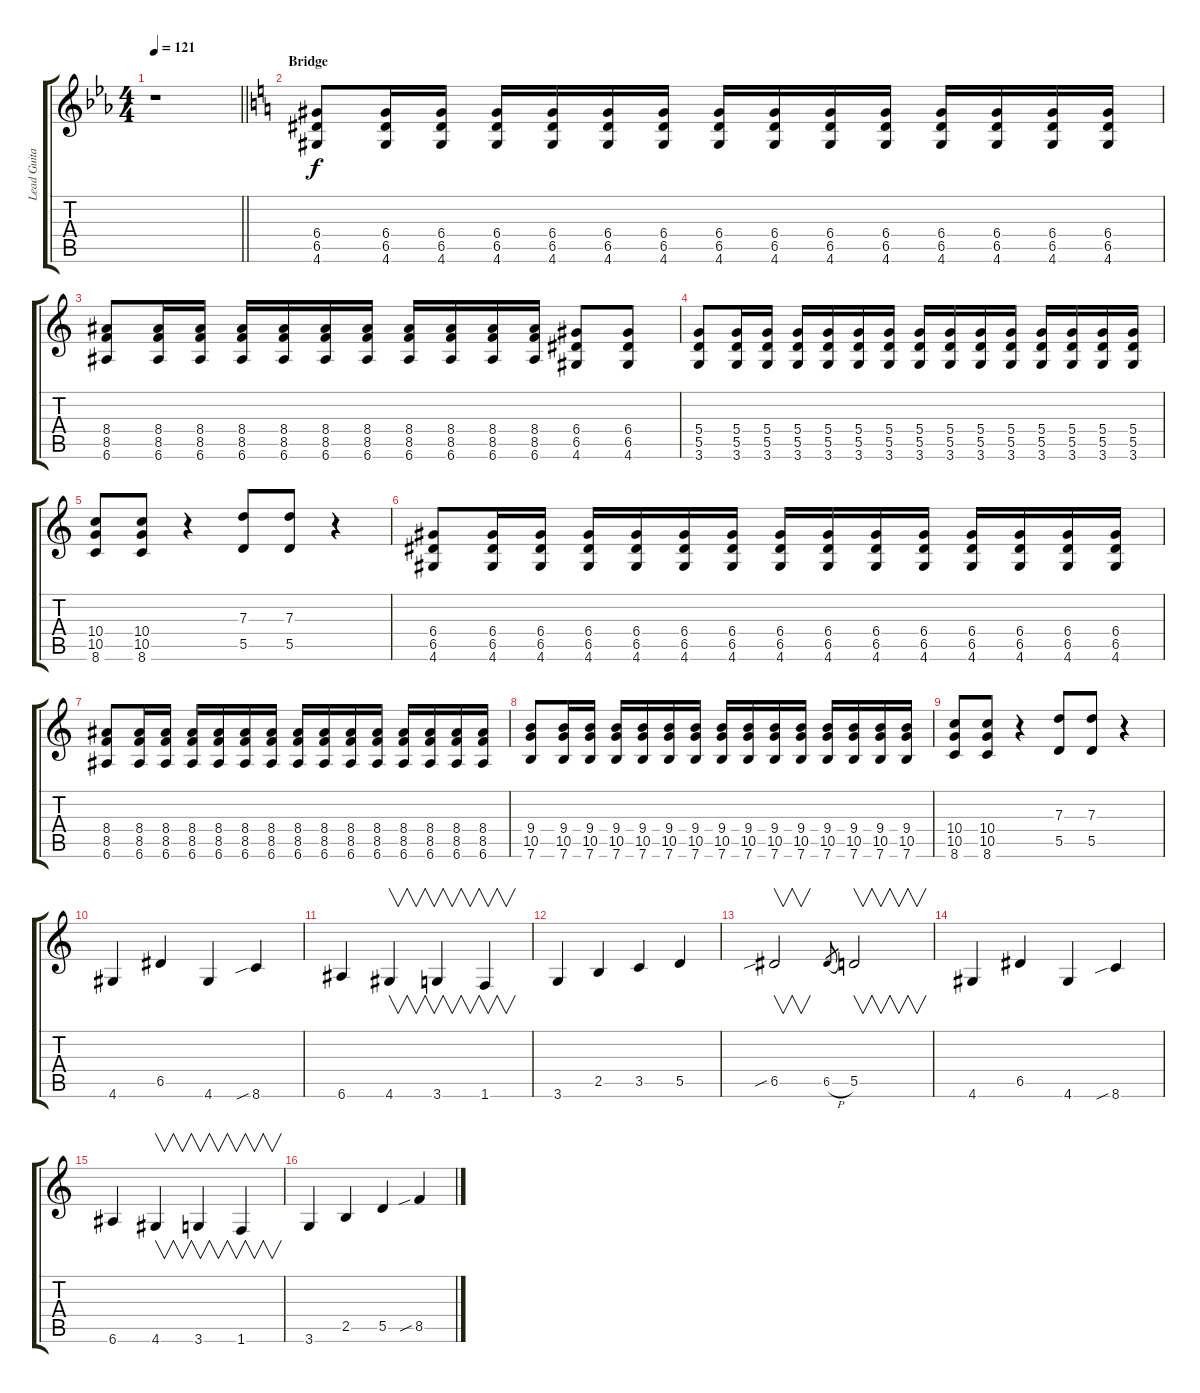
\track ("Lead Guitar" "Lead Guita") {instrument acousticguitarsteel}
\staff {score tabs}
\tuning (E4 B3 G3 D3 A2 E2) {hide}
\ts (4 4)
\tempo 121
\clef g2
\barLineRight lightlight
\ks eb
r.1{dy f} |
\section ("" "Bridge")
\ks c
(6.4 6.5 4.6).8 (6.4 6.5 4.6).16 (6.4 6.5 4.6).16 (6.4 6.5 4.6).16 (6.4 6.5 4.6).16 (6.4 6.5 4.6).16 (6.4 6.5 4.6).16 (6.4 6.5 4.6).16 (6.4 6.5 4.6).16 (6.4 6.5 4.6).16 (6.4 6.5 4.6).16 (6.4 6.5 4.6).16 (6.4 6.5 4.6).16 (6.4 6.5 4.6).16 (6.4 6.5 4.6).16 |
(8.4 8.5 6.6).8 (8.4 8.5 6.6).16 (8.4 8.5 6.6).16 (8.4 8.5 6.6).16 (8.4 8.5 6.6).16 (8.4 8.5 6.6).16 (8.4 8.5 6.6).16 (8.4 8.5 6.6).16 (8.4 8.5 6.6).16 (8.4 8.5 6.6).16 (8.4 8.5 6.6).16 (6.4 6.5 4.6).8 (6.4 6.5 4.6).8 |
(5.4 5.5 3.6).8 (5.4 5.5 3.6).16 (5.4 5.5 3.6).16 (5.4 5.5 3.6).16 (5.4 5.5 3.6).16 (5.4 5.5 3.6).16 (5.4 5.5 3.6).16 (5.4 5.5 3.6).16 (5.4 5.5 3.6).16 (5.4 5.5 3.6).16 (5.4 5.5 3.6).16 (5.4 5.5 3.6).16 (5.4 5.5 3.6).16 (5.4 5.5 3.6).16 (5.4 5.5 3.6).16 |
(10.4 10.5 8.6).8 (10.4 10.5 8.6).8 r.4 (7.3 5.5).8 (7.3 5.5).8 r.4 |
(6.4 6.5 4.6).8 (6.4 6.5 4.6).16 (6.4 6.5 4.6).16 (6.4 6.5 4.6).16 (6.4 6.5 4.6).16 (6.4 6.5 4.6).16 (6.4 6.5 4.6).16 (6.4 6.5 4.6).16 (6.4 6.5 4.6).16 (6.4 6.5 4.6).16 (6.4 6.5 4.6).16 (6.4 6.5 4.6).16 (6.4 6.5 4.6).16 (6.4 6.5 4.6).16 (6.4 6.5 4.6).16 |
(8.4 8.5 6.6).8 (8.4 8.5 6.6).16 (8.4 8.5 6.6).16 (8.4 8.5 6.6).16 (8.4 8.5 6.6).16 (8.4 8.5 6.6).16 (8.4 8.5 6.6).16 (8.4 8.5 6.6).16 (8.4 8.5 6.6).16 (8.4 8.5 6.6).16 (8.4 8.5 6.6).16 (8.4 8.5 6.6).16 (8.4 8.5 6.6).16 (8.4 8.5 6.6).16 (8.4 8.5 6.6).16 |
(9.4 10.5 7.6).8 (9.4 10.5 7.6).16 (9.4 10.5 7.6).16 (9.4 10.5 7.6).16 (9.4 10.5 7.6).16 (9.4 10.5 7.6).16 (9.4 10.5 7.6).16 (9.4 10.5 7.6).16 (9.4 10.5 7.6).16 (9.4 10.5 7.6).16 (9.4 10.5 7.6).16 (9.4 10.5 7.6).16 (9.4 10.5 7.6).16 (9.4 10.5 7.6).16 (9.4 10.5 7.6).16 |
(10.4 10.5 8.6).8 (10.4 10.5 8.6).8 r.4 (7.3 5.5).8 (7.3 5.5).8 r.4 |
4.6.4{volume 14} 6.5.4 4.6.4 8.6{sib}.4 |
6.6.4 4.6.4{v} 3.6.4{v} 1.6.4{v} |
3.6.4 2.5.4 3.5.4 5.5.4 |
6.5{sib}.2{v} 6.5{h}.8{gr} 5.5.2{v} |
4.6.4 6.5.4 4.6.4 8.6{sib}.4 |
6.6.4 4.6.4{v} 3.6.4{v} 1.6.4{v} |
3.6.4 2.5.4 5.5.4 8.5{sib}.4
